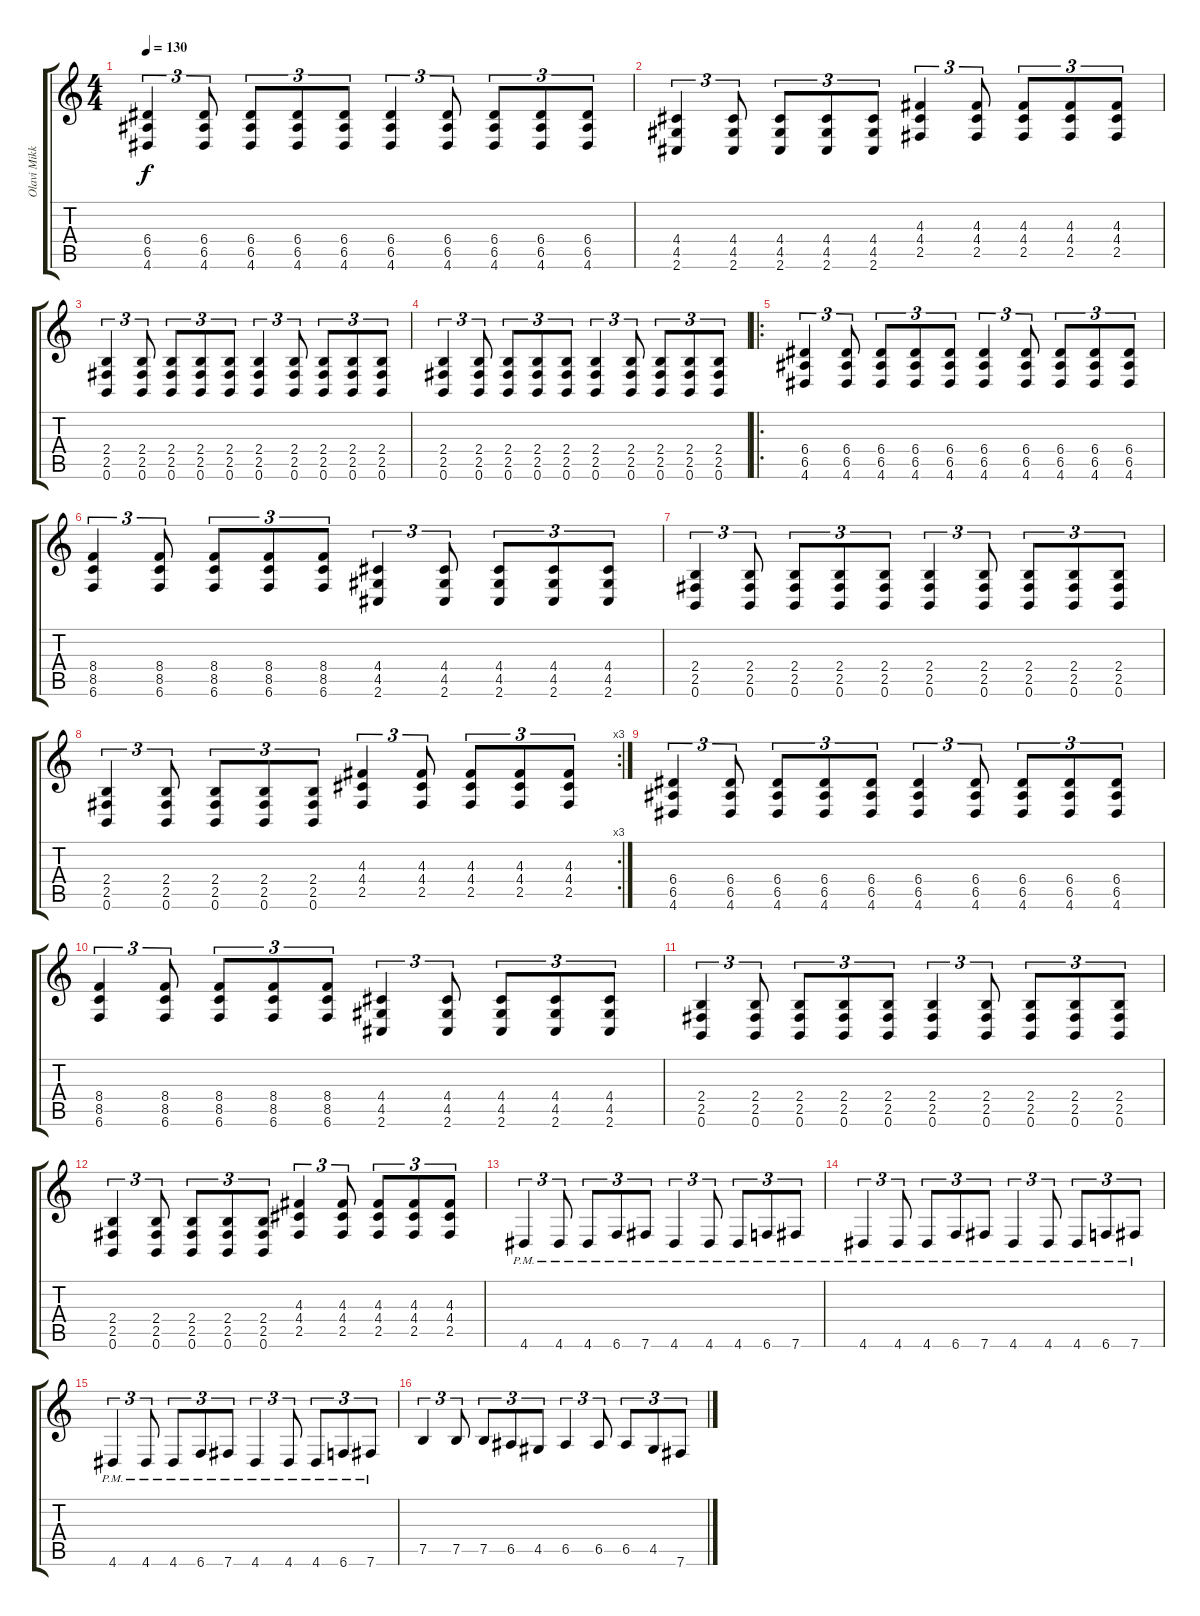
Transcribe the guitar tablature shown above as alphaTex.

\track ("Olavi Mikkonen" "Olavi Mikk") {instrument distortionguitar}
\staff {score tabs}
\tuning (B3 Gb3 D3 A2 E2 B1) {hide}
\ts (4 4)
\tempo 130
\clef g2
\ks c
(6.4 6.5 4.6).4{tu (3 2) dy f} (6.4 6.5 4.6).8{tu (3 2)} (6.4 6.5 4.6).8{tu (3 2)} (6.4 6.5 4.6).8{tu (3 2)} (6.4 6.5 4.6).8{tu (3 2)} (6.4 6.5 4.6).4{tu (3 2)} (6.4 6.5 4.6).8{tu (3 2)} (6.4 6.5 4.6).8{tu (3 2)} (6.4 6.5 4.6).8{tu (3 2)} (6.4 6.5 4.6).8{tu (3 2)} |
(4.4 4.5 2.6).4{tu (3 2)} (4.4 4.5 2.6).8{tu (3 2)} (4.4 4.5 2.6).8{tu (3 2)} (4.4 4.5 2.6).8{tu (3 2)} (4.4 4.5 2.6).8{tu (3 2)} (4.3 4.4 2.5).4{tu (3 2)} (4.3 4.4 2.5).8{tu (3 2)} (4.3 4.4 2.5).8{tu (3 2)} (4.3 4.4 2.5).8{tu (3 2)} (4.3 4.4 2.5).8{tu (3 2)} |
(2.4 2.5 0.6).4{tu (3 2)} (2.4 2.5 0.6).8{tu (3 2)} (2.4 2.5 0.6).8{tu (3 2)} (2.4 2.5 0.6).8{tu (3 2)} (2.4 2.5 0.6).8{tu (3 2)} (2.4 2.5 0.6).4{tu (3 2)} (2.4 2.5 0.6).8{tu (3 2)} (2.4 2.5 0.6).8{tu (3 2)} (2.4 2.5 0.6).8{tu (3 2)} (2.4 2.5 0.6).8{tu (3 2)} |
(2.4 2.5 0.6).4{tu (3 2)} (2.4 2.5 0.6).8{tu (3 2)} (2.4 2.5 0.6).8{tu (3 2)} (2.4 2.5 0.6).8{tu (3 2)} (2.4 2.5 0.6).8{tu (3 2)} (2.4 2.5 0.6).4{tu (3 2)} (2.4 2.5 0.6).8{tu (3 2)} (2.4 2.5 0.6).8{tu (3 2)} (2.4 2.5 0.6).8{tu (3 2)} (2.4 2.5 0.6).8{tu (3 2)} |
\ro
(6.4 6.5 4.6).4{tu (3 2)} (6.4 6.5 4.6).8{tu (3 2)} (6.4 6.5 4.6).8{tu (3 2)} (6.4 6.5 4.6).8{tu (3 2)} (6.4 6.5 4.6).8{tu (3 2)} (6.4 6.5 4.6).4{tu (3 2)} (6.4 6.5 4.6).8{tu (3 2)} (6.4 6.5 4.6).8{tu (3 2)} (6.4 6.5 4.6).8{tu (3 2)} (6.4 6.5 4.6).8{tu (3 2)} |
(8.4 8.5 6.6).4{tu (3 2)} (8.4 8.5 6.6).8{tu (3 2)} (8.4 8.5 6.6).8{tu (3 2)} (8.4 8.5 6.6).8{tu (3 2)} (8.4 8.5 6.6).8{tu (3 2)} (4.4 4.5 2.6).4{tu (3 2)} (4.4 4.5 2.6).8{tu (3 2)} (4.4 4.5 2.6).8{tu (3 2)} (4.4 4.5 2.6).8{tu (3 2)} (4.4 4.5 2.6).8{tu (3 2)} |
(2.4 2.5 0.6).4{tu (3 2)} (2.4 2.5 0.6).8{tu (3 2)} (2.4 2.5 0.6).8{tu (3 2)} (2.4 2.5 0.6).8{tu (3 2)} (2.4 2.5 0.6).8{tu (3 2)} (2.4 2.5 0.6).4{tu (3 2)} (2.4 2.5 0.6).8{tu (3 2)} (2.4 2.5 0.6).8{tu (3 2)} (2.4 2.5 0.6).8{tu (3 2)} (2.4 2.5 0.6).8{tu (3 2)} |
\rc 3
(2.4 2.5 0.6).4{tu (3 2)} (2.4 2.5 0.6).8{tu (3 2)} (2.4 2.5 0.6).8{tu (3 2)} (2.4 2.5 0.6).8{tu (3 2)} (2.4 2.5 0.6).8{tu (3 2)} (4.3 4.4 2.5).4{tu (3 2)} (4.3 4.4 2.5).8{tu (3 2)} (4.3 4.4 2.5).8{tu (3 2)} (4.3 4.4 2.5).8{tu (3 2)} (4.3 4.4 2.5).8{tu (3 2)} |
(6.4 6.5 4.6).4{tu (3 2)} (6.4 6.5 4.6).8{tu (3 2)} (6.4 6.5 4.6).8{tu (3 2)} (6.4 6.5 4.6).8{tu (3 2)} (6.4 6.5 4.6).8{tu (3 2)} (6.4 6.5 4.6).4{tu (3 2)} (6.4 6.5 4.6).8{tu (3 2)} (6.4 6.5 4.6).8{tu (3 2)} (6.4 6.5 4.6).8{tu (3 2)} (6.4 6.5 4.6).8{tu (3 2)} |
(8.4 8.5 6.6).4{tu (3 2)} (8.4 8.5 6.6).8{tu (3 2)} (8.4 8.5 6.6).8{tu (3 2)} (8.4 8.5 6.6).8{tu (3 2)} (8.4 8.5 6.6).8{tu (3 2)} (4.4 4.5 2.6).4{tu (3 2)} (4.4 4.5 2.6).8{tu (3 2)} (4.4 4.5 2.6).8{tu (3 2)} (4.4 4.5 2.6).8{tu (3 2)} (4.4 4.5 2.6).8{tu (3 2)} |
(2.4 2.5 0.6).4{tu (3 2)} (2.4 2.5 0.6).8{tu (3 2)} (2.4 2.5 0.6).8{tu (3 2)} (2.4 2.5 0.6).8{tu (3 2)} (2.4 2.5 0.6).8{tu (3 2)} (2.4 2.5 0.6).4{tu (3 2)} (2.4 2.5 0.6).8{tu (3 2)} (2.4 2.5 0.6).8{tu (3 2)} (2.4 2.5 0.6).8{tu (3 2)} (2.4 2.5 0.6).8{tu (3 2)} |
(2.4 2.5 0.6).4{tu (3 2)} (2.4 2.5 0.6).8{tu (3 2)} (2.4 2.5 0.6).8{tu (3 2)} (2.4 2.5 0.6).8{tu (3 2)} (2.4 2.5 0.6).8{tu (3 2)} (4.3 4.4 2.5).4{tu (3 2)} (4.3 4.4 2.5).8{tu (3 2)} (4.3 4.4 2.5).8{tu (3 2)} (4.3 4.4 2.5).8{tu (3 2)} (4.3 4.4 2.5).8{tu (3 2)} |
4.6{pm}.4{tu (3 2)} 4.6{pm}.8{tu (3 2)} 4.6{pm}.8{tu (3 2)} 6.6{pm}.8{tu (3 2)} 7.6{pm}.8{tu (3 2)} 4.6{pm}.4{tu (3 2)} 4.6{pm}.8{tu (3 2)} 4.6{pm}.8{tu (3 2)} 6.6{pm}.8{tu (3 2)} 7.6{pm}.8{tu (3 2)} |
4.6{pm}.4{tu (3 2)} 4.6{pm}.8{tu (3 2)} 4.6{pm}.8{tu (3 2)} 6.6{pm}.8{tu (3 2)} 7.6{pm}.8{tu (3 2)} 4.6{pm}.4{tu (3 2)} 4.6{pm}.8{tu (3 2)} 4.6{pm}.8{tu (3 2)} 6.6{pm}.8{tu (3 2)} 7.6{pm}.8{tu (3 2)} |
4.6{pm}.4{tu (3 2)} 4.6{pm}.8{tu (3 2)} 4.6{pm}.8{tu (3 2)} 6.6{pm}.8{tu (3 2)} 7.6{pm}.8{tu (3 2)} 4.6{pm}.4{tu (3 2)} 4.6{pm}.8{tu (3 2)} 4.6{pm}.8{tu (3 2)} 6.6{pm}.8{tu (3 2)} 7.6{pm}.8{tu (3 2)} |
7.5.4{tu (3 2)} 7.5.8{tu (3 2)} 7.5.8{tu (3 2)} 6.5.8{tu (3 2)} 4.5.8{tu (3 2)} 6.5.4{tu (3 2)} 6.5.8{tu (3 2)} 6.5.8{tu (3 2)} 4.5.8{tu (3 2)} 7.6.8{tu (3 2)}
